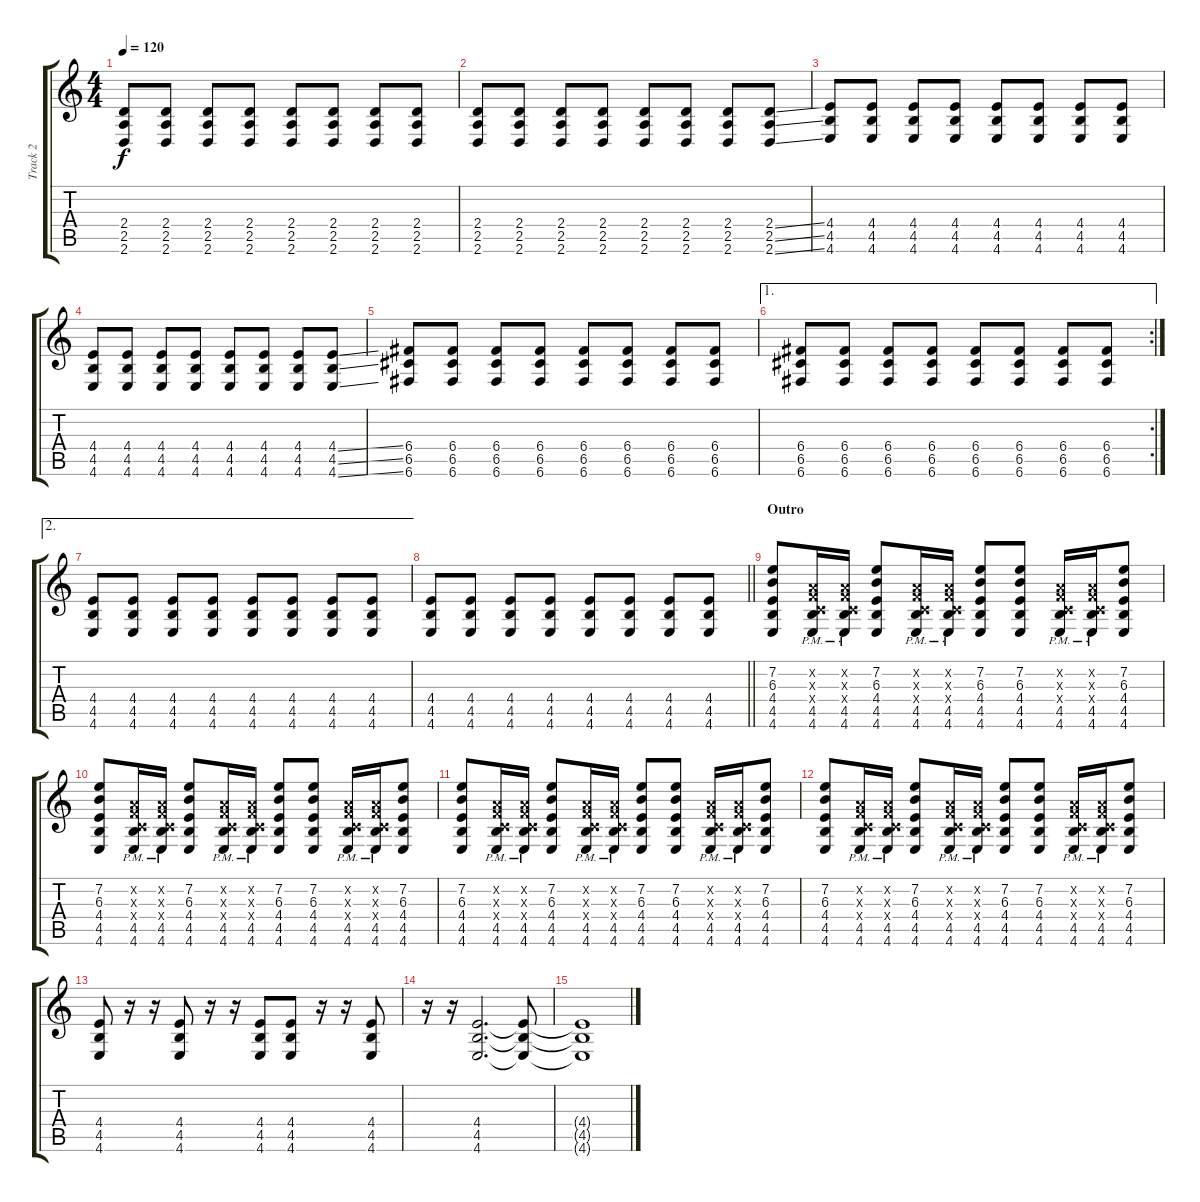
\track ("Track 2" "Track 2") {instrument distortionguitar}
\staff {score tabs}
\tuning (D4 A3 F3 C3 G2 C2) {hide}
\ts (4 4)
\tempo 120
\clef g2
\ks c
(2.4 2.5 2.6).8{dy f} (2.4 2.5 2.6).8 (2.4 2.5 2.6).8 (2.4 2.5 2.6).8 (2.4 2.5 2.6).8 (2.4 2.5 2.6).8 (2.4 2.5 2.6).8 (2.4 2.5 2.6).8 |
(2.4 2.5 2.6).8 (2.4 2.5 2.6).8 (2.4 2.5 2.6).8 (2.4 2.5 2.6).8 (2.4 2.5 2.6).8 (2.4 2.5 2.6).8 (2.4 2.5 2.6).8 (2.4{ss} 2.5{ss} 2.6{ss}).8 |
(4.4 4.5 4.6).8 (4.4 4.5 4.6).8 (4.4 4.5 4.6).8 (4.4 4.5 4.6).8 (4.4 4.5 4.6).8 (4.4 4.5 4.6).8 (4.4 4.5 4.6).8 (4.4 4.5 4.6).8 |
(4.4 4.5 4.6).8 (4.4 4.5 4.6).8 (4.4 4.5 4.6).8 (4.4 4.5 4.6).8 (4.4 4.5 4.6).8 (4.4 4.5 4.6).8 (4.4 4.5 4.6).8 (4.4{ss} 4.5{ss} 4.6{ss}).8 |
(6.4 6.5 6.6).8 (6.4 6.5 6.6).8 (6.4 6.5 6.6).8 (6.4 6.5 6.6).8 (6.4 6.5 6.6).8 (6.4 6.5 6.6).8 (6.4 6.5 6.6).8 (6.4 6.5 6.6).8 |
\ae 1
\rc 2
(6.4 6.5 6.6).8 (6.4 6.5 6.6).8 (6.4 6.5 6.6).8 (6.4 6.5 6.6).8 (6.4 6.5 6.6).8 (6.4 6.5 6.6).8 (6.4 6.5 6.6).8 (6.4 6.5 6.6).8 |
\ae 2
(4.4 4.5 4.6).8 (4.4 4.5 4.6).8 (4.4 4.5 4.6).8 (4.4 4.5 4.6).8 (4.4 4.5 4.6).8 (4.4 4.5 4.6).8 (4.4 4.5 4.6).8 (4.4 4.5 4.6).8 |
\barLineRight lightlight
(4.4 4.5 4.6).8 (4.4 4.5 4.6).8 (4.4 4.5 4.6).8 (4.4 4.5 4.6).8 (4.4 4.5 4.6).8 (4.4 4.5 4.6).8 (4.4 4.5 4.6).8 (4.4 4.5 4.6).8 |
\section ("" "Outro")
(7.2 6.3 4.4 4.5 4.6).8 (0.2{x} 0.3{x} 0.4{x} 4.5{pm} 4.6{pm}).16 (0.2{x} 0.3{x} 0.4{x} 4.5{pm} 4.6{pm}).16 (7.2 6.3 4.4 4.5 4.6).8 (0.2{x} 0.3{x} 0.4{x} 4.5{pm} 4.6{pm}).16 (0.2{x} 0.3{x} 0.4{x} 4.5{pm} 4.6{pm}).16 (7.2 6.3 4.4 4.5 4.6).8 (7.2 6.3 4.4 4.5 4.6).8 (0.2{x} 0.3{x} 0.4{x} 4.5{pm} 4.6{pm}).16 (0.2{x} 0.3{x} 0.4{x} 4.5{pm} 4.6{pm}).16 (7.2 6.3 4.4 4.5 4.6).8 |
(7.2 6.3 4.4 4.5 4.6).8 (0.2{x} 0.3{x} 0.4{x} 4.5{pm} 4.6{pm}).16 (0.2{x} 0.3{x} 0.4{x} 4.5{pm} 4.6{pm}).16 (7.2 6.3 4.4 4.5 4.6).8 (0.2{x} 0.3{x} 0.4{x} 4.5{pm} 4.6{pm}).16 (0.2{x} 0.3{x} 0.4{x} 4.5{pm} 4.6{pm}).16 (7.2 6.3 4.4 4.5 4.6).8 (7.2 6.3 4.4 4.5 4.6).8 (0.2{x} 0.3{x} 0.4{x} 4.5{pm} 4.6{pm}).16 (0.2{x} 0.3{x} 0.4{x} 4.5{pm} 4.6{pm}).16 (7.2 6.3 4.4 4.5 4.6).8 |
(7.2 6.3 4.4 4.5 4.6).8 (0.2{x} 0.3{x} 0.4{x} 4.5{pm} 4.6{pm}).16 (0.2{x} 0.3{x} 0.4{x} 4.5{pm} 4.6{pm}).16 (7.2 6.3 4.4 4.5 4.6).8 (0.2{x} 0.3{x} 0.4{x} 4.5{pm} 4.6{pm}).16 (0.2{x} 0.3{x} 0.4{x} 4.5{pm} 4.6{pm}).16 (7.2 6.3 4.4 4.5 4.6).8 (7.2 6.3 4.4 4.5 4.6).8 (0.2{x} 0.3{x} 0.4{x} 4.5{pm} 4.6{pm}).16 (0.2{x} 0.3{x} 0.4{x} 4.5{pm} 4.6{pm}).16 (7.2 6.3 4.4 4.5 4.6).8 |
(7.2 6.3 4.4 4.5 4.6).8 (0.2{x} 0.3{x} 0.4{x} 4.5{pm} 4.6{pm}).16 (0.2{x} 0.3{x} 0.4{x} 4.5{pm} 4.6{pm}).16 (7.2 6.3 4.4 4.5 4.6).8 (0.2{x} 0.3{x} 0.4{x} 4.5{pm} 4.6{pm}).16 (0.2{x} 0.3{x} 0.4{x} 4.5{pm} 4.6{pm}).16 (7.2 6.3 4.4 4.5 4.6).8 (7.2 6.3 4.4 4.5 4.6).8 (0.2{x} 0.3{x} 0.4{x} 4.5{pm} 4.6{pm}).16 (0.2{x} 0.3{x} 0.4{x} 4.5{pm} 4.6{pm}).16 (7.2 6.3 4.4 4.5 4.6).8 |
(4.4 4.5 4.6).8 r.16 r.16 (4.4 4.5 4.6).8 r.16 r.16 (4.4 4.5 4.6).8 (4.4 4.5 4.6).8 r.16 r.16 (4.4 4.5 4.6).8 |
r.16 r.16 (4.4 4.5 4.6).2{d} (4.4{t} 4.5{t} 4.6{t}).8 |
(4.4{t} 4.5{t} 4.6{t}).1
